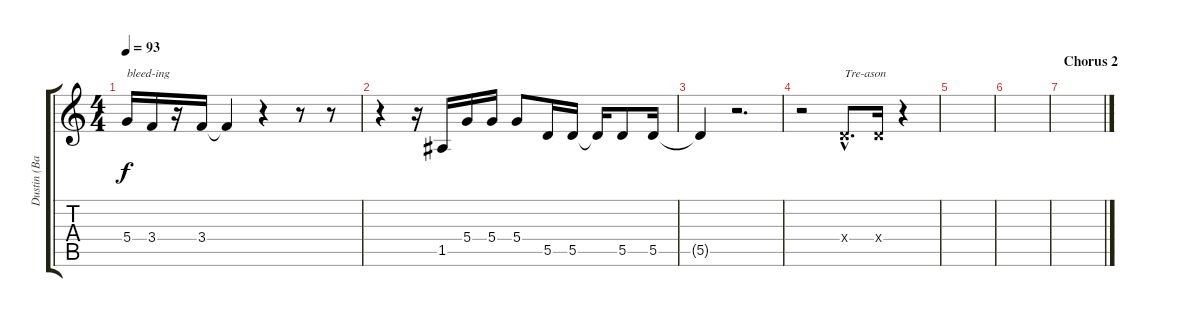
\track ("Dustin (Backup Vocals)" "Dustin (Ba") {instrument flute}
\staff {score tabs}
\tuning (E5 B4 G4 D4 A3 E3) {hide}
\ts (4 4)
\tempo 93
\clef g2
\ks c
5.4.16{txt "bleed-ing" dy f} 3.4.16 r.16 3.4.16 3.4{t}.4 r.4 r.8 r.8 |
r.4 r.16 1.5.16 5.4.16 5.4.16 5.4.8 5.5.16 5.5.16 5.5{t}.16 5.5.8 5.5.16 |
5.5{t}.4 r.2{d} |
r.2 0.4{hac x}.8{d txt "Tre-ason"} 0.4{x}.16 r.4 |
|
|
\section ("" "Chorus 2")
